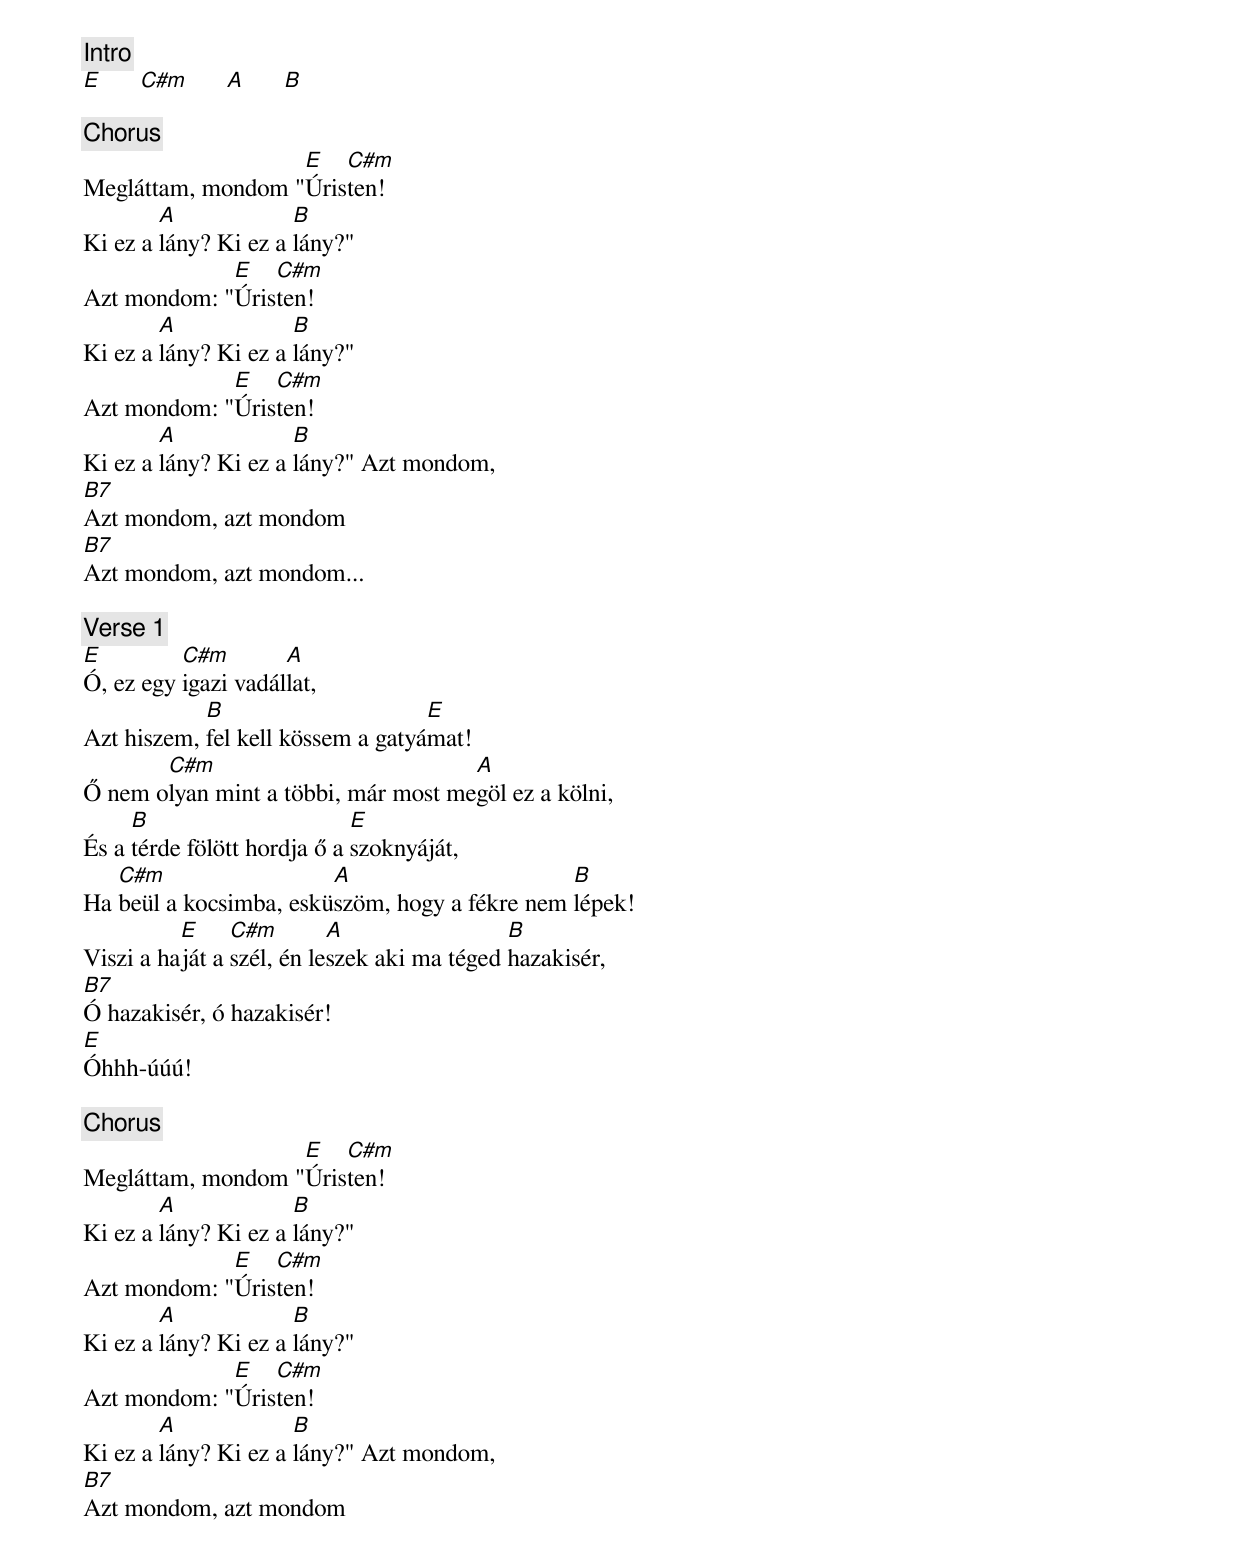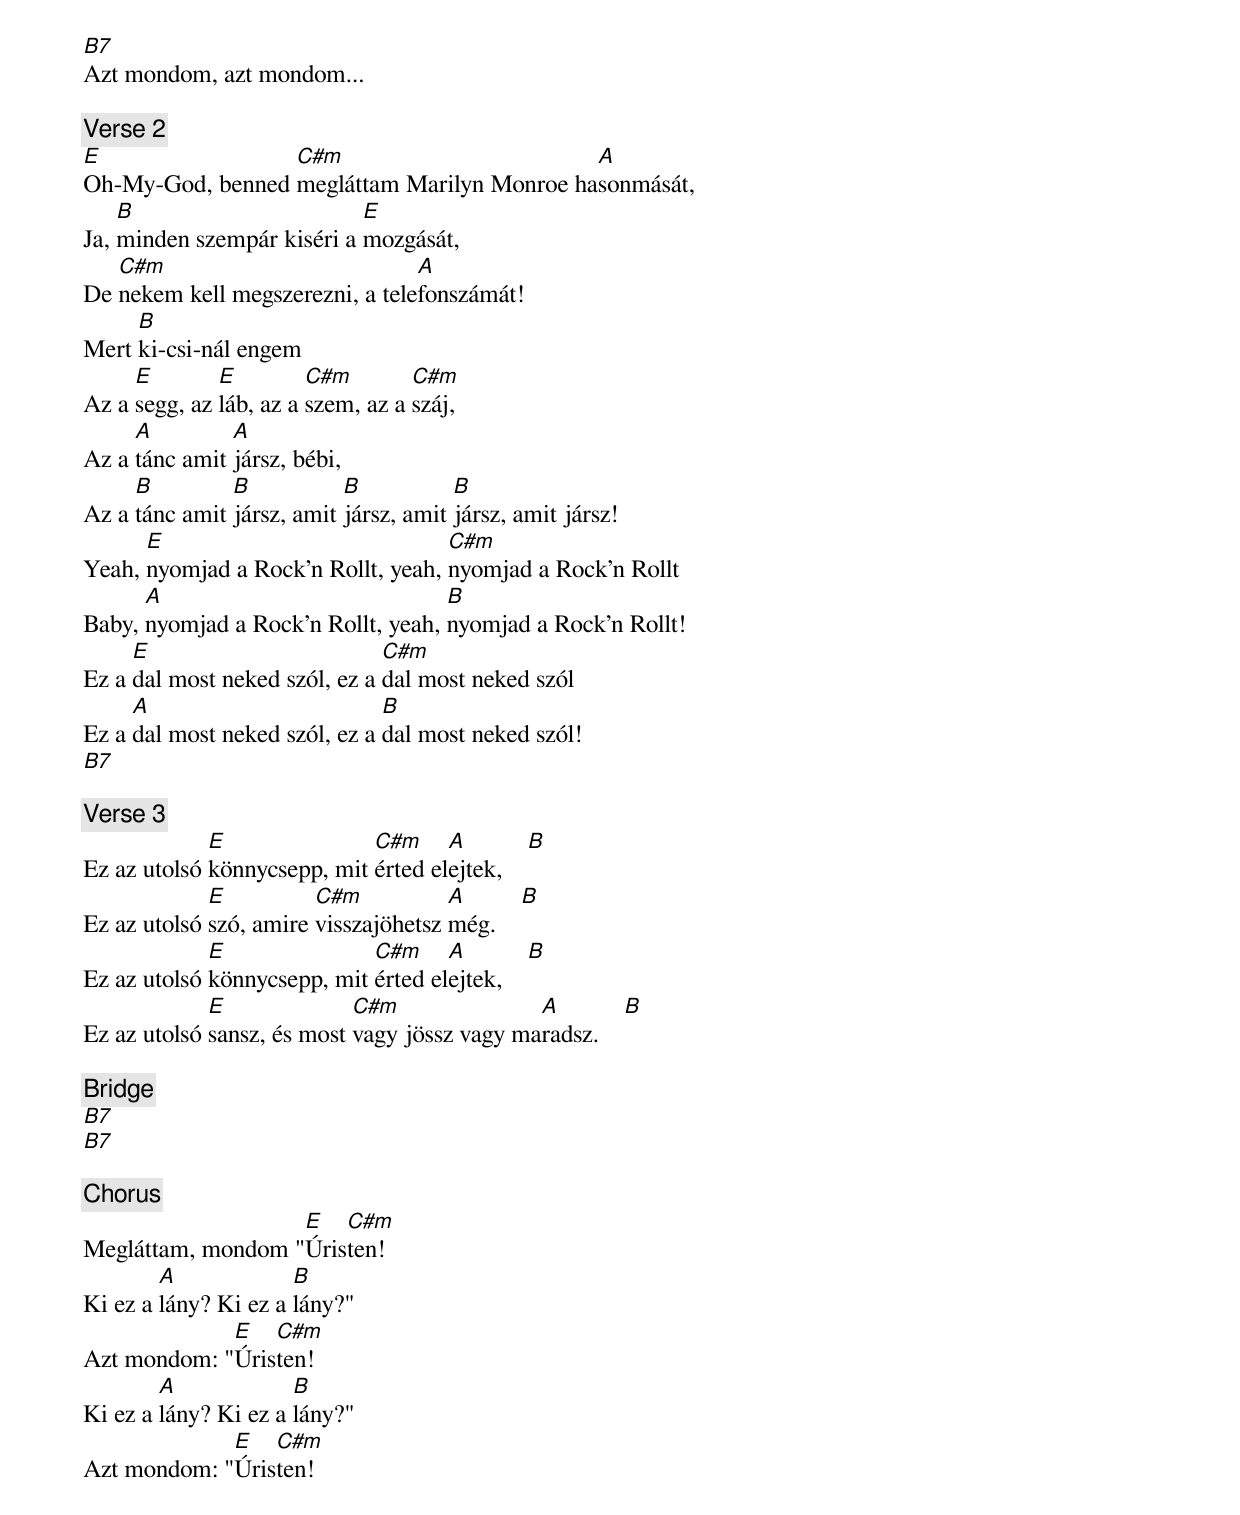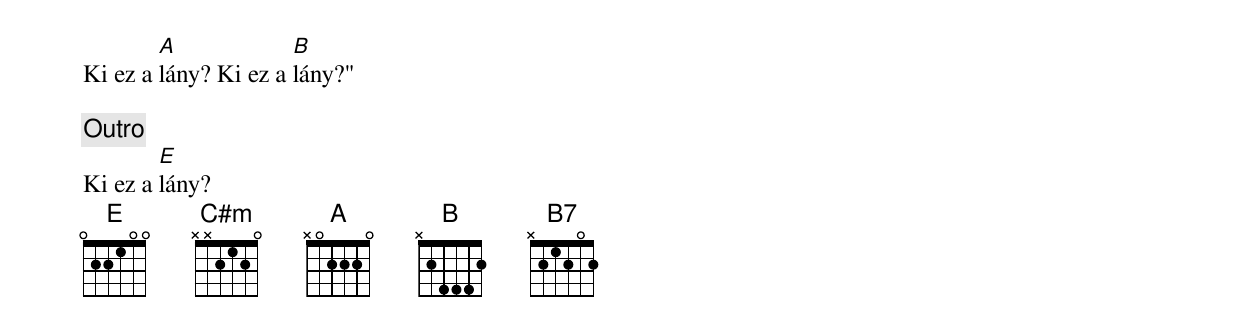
{c: Intro}
[E]      [C#m]      [A]      [B]

{c: Chorus}
Megláttam, mondom "[E]Úris[C#m]ten!
Ki ez a [A]lány? Ki ez a [B]lány?"
Azt mondom: "[E]Úris[C#m]ten!
Ki ez a [A]lány? Ki ez a [B]lány?"
Azt mondom: "[E]Úris[C#m]ten!
Ki ez a [A]lány? Ki ez a [B]lány?" Azt mondom,
[B7]Azt mondom, azt mondom
[B7]Azt mondom, azt mondom...

{c: Verse 1}
[E]Ó, ez egy [C#m]igazi vadál[A]lat,
Azt hiszem, [B]fel kell kössem a gatyá[E]mat!
Ő nem o[C#m]lyan mint a többi, már most me[A]göl ez a kölni,
És a [B]térde fölött hordja ő a [E]szoknyáját,
Ha [C#m]beül a kocsimba, eskü[A]szöm, hogy a fékre nem [B]lépek!
Viszi a ha[E]ját a [C#m]szél, én le[A]szek aki ma téged [B]hazakisér,
[B7]Ó hazakisér, ó hazakisér!
[E]Óhhh-úúú!

{c: Chorus}
Megláttam, mondom "[E]Úris[C#m]ten!
Ki ez a [A]lány? Ki ez a [B]lány?"
Azt mondom: "[E]Úris[C#m]ten!
Ki ez a [A]lány? Ki ez a [B]lány?"
Azt mondom: "[E]Úris[C#m]ten!
Ki ez a [A]lány? Ki ez a [B]lány?" Azt mondom,
[B7]Azt mondom, azt mondom
[B7]Azt mondom, azt mondom...

{c: Verse 2}
[E]Oh-My-God, benned [C#m]megláttam Marilyn Monroe ha[A]sonmását,
Ja, [B]minden szempár kiséri a [E]mozgását,
De [C#m]nekem kell megszerezni, a tele[A]fonszámát!
Mert [B]ki-csi-nál engem
Az a [E]segg, az [E]láb, az a [C#m]szem, az a [C#m]száj,
Az a [A]tánc amit [A]jársz, bébi,
Az a [B]tánc amit [B]jársz, amit [B]jársz, amit [B]jársz, amit jársz!
Yeah, [E]nyomjad a Rock'n Rollt, yeah, [C#m]nyomjad a Rock'n Rollt
Baby, [A]nyomjad a Rock'n Rollt, yeah, [B]nyomjad a Rock'n Rollt!
Ez a [E]dal most neked szól, ez a [C#m]dal most neked szól
Ez a [A]dal most neked szól, ez a [B]dal most neked szól!
[B7]

{c: Verse 3}
Ez az utolsó [E]könnycsepp, mit [C#m]érted el[A]ejtek,    [B]
Ez az utolsó [E]szó, amire [C#m]visszajöhetsz [A]még.    [B]
Ez az utolsó [E]könnycsepp, mit [C#m]érted el[A]ejtek,    [B]
Ez az utolsó [E]sansz, és most [C#m]vagy jössz vagy ma[A]radsz.    [B]

{c: Bridge}
[B7]
[B7]

{c: Chorus}
Megláttam, mondom "[E]Úris[C#m]ten!
Ki ez a [A]lány? Ki ez a [B]lány?"
Azt mondom: "[E]Úris[C#m]ten!
Ki ez a [A]lány? Ki ez a [B]lány?"
Azt mondom: "[E]Úris[C#m]ten!
Ki ez a [A]lány? Ki ez a [B]lány?"

{c: Outro}
Ki ez a [E]lány?
